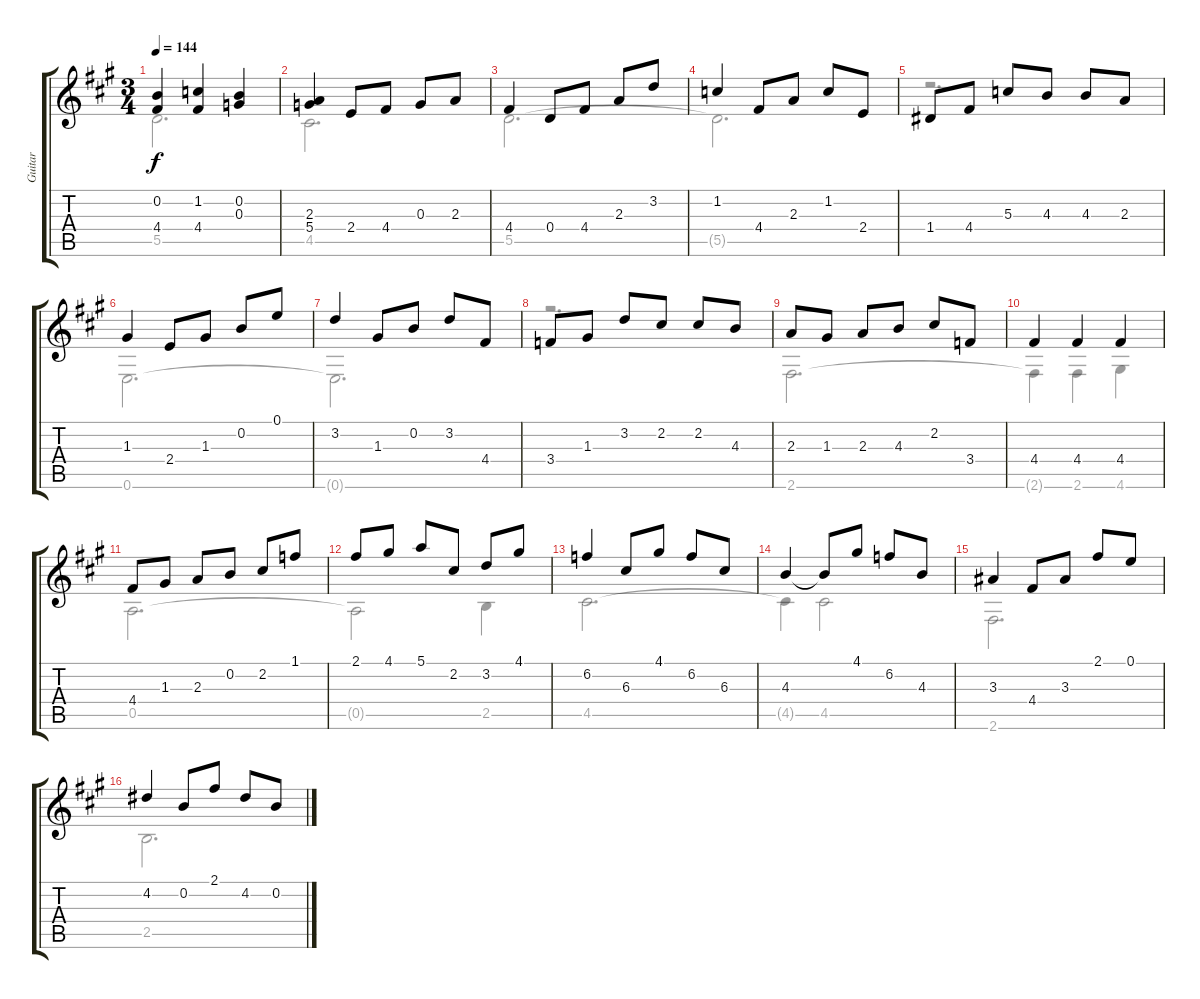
\track ("Guitar" "Guitar") {instrument acousticguitarnylon}
\staff {score tabs}
\tuning (E4 B3 G3 D3 A2 E2) {hide}
\voice
\ts (3 4)
\tempo 144
\clef g2
\ks a
(0.2 4.4).4{dy f} (1.2 4.4).4 (0.2 0.3).4 |
(2.3 5.4).4 2.4.8 4.4.8 0.3.8 2.3.8 |
4.4.4 0.4.8 4.4.8 2.3.8 3.2.8 |
1.2.4 4.4.8 2.3.8 1.2.8 2.4.8 |
1.4.8 4.4.8 5.3.8 4.3.8 4.3.8 2.3.8 |
1.3.4 2.4.8 1.3.8 0.2.8 0.1.8 |
3.2.4 1.3.8 0.2.8 3.2.8 4.4.8 |
3.4.8 1.3.8 3.2.8 2.2.8 2.2.8 4.3.8 |
2.3.8 1.3.8 2.3.8 4.3.8 2.2.8 3.4.8 |
4.4.4 4.4.4 4.4.4 |
4.4.8 1.3.8 2.3.8 0.2.8 2.2.8 1.1.8 |
2.1.8 4.1.8 5.1.8 2.2.8 3.2.8 4.1.8 |
6.2.4 6.3.8 4.1.8 6.2.8 6.3.8 |
4.3.4 4.3{t}.8 4.1.8 6.2.8 4.3.8 |
3.3.4 4.4.8 3.3.8 2.1.8 0.1.8 |
4.2.4 0.2.8 2.1.8 4.2.8 0.2.8
\voice
\clef g2
\ottava regular
\simile none
\ks a
5.5.2{d dy f} |
4.5.2{d} |
5.5.2{d} |
5.5{t}.2{d} |
r.2{d} |
0.6.2{d} |
0.6{t}.2{d} |
r.2{d} |
2.6.2{d} |
2.6{t}.4 2.6.4 4.6.4 |
0.5.2{d} |
0.5{t}.2 2.5.4 |
4.5.2{d} |
4.5{t}.4 4.5.2 |
2.6.2{d} |
2.5.2{d}
